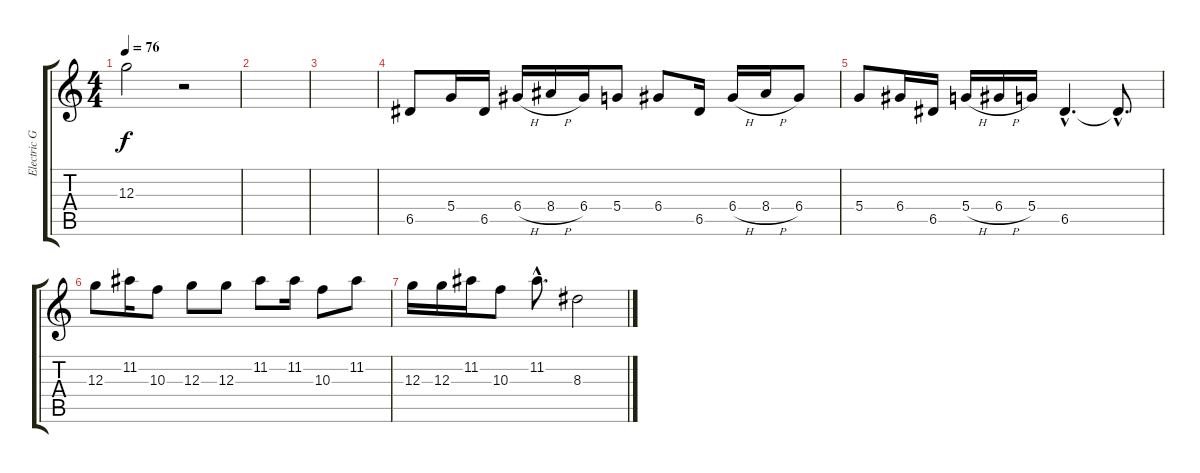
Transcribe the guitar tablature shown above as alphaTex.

\track ("Electric Guitar" "Electric G") {instrument electricguitarjazz}
\staff {score tabs}
\tuning (E4 B3 G3 D3 A2 E2) {hide}
\ts (4 4)
\tempo 76
\clef g2
\ks c
12.3.2{dy f} r.2 |
|
|
6.5.8 5.4.16 6.5.16 6.4{h}.16 8.4{h}.16 6.4.16 5.4.8 6.4.8 6.5.16 6.4{h}.16 8.4{h}.16 6.4.8 |
5.4.8 6.4.16 6.5.16 5.4{h}.16 6.4{h}.16 5.4.16 6.5{hac}.4{d} 6.5{hac t}.8{d} |
12.3.8 11.2.16 10.3.8 12.3.8 12.3.8 11.2.8 11.2.16 10.3.8 11.2.8 |
12.3.16 12.3.16 11.2.16 10.3.8 11.2{hac}.8{d} 8.3.2
